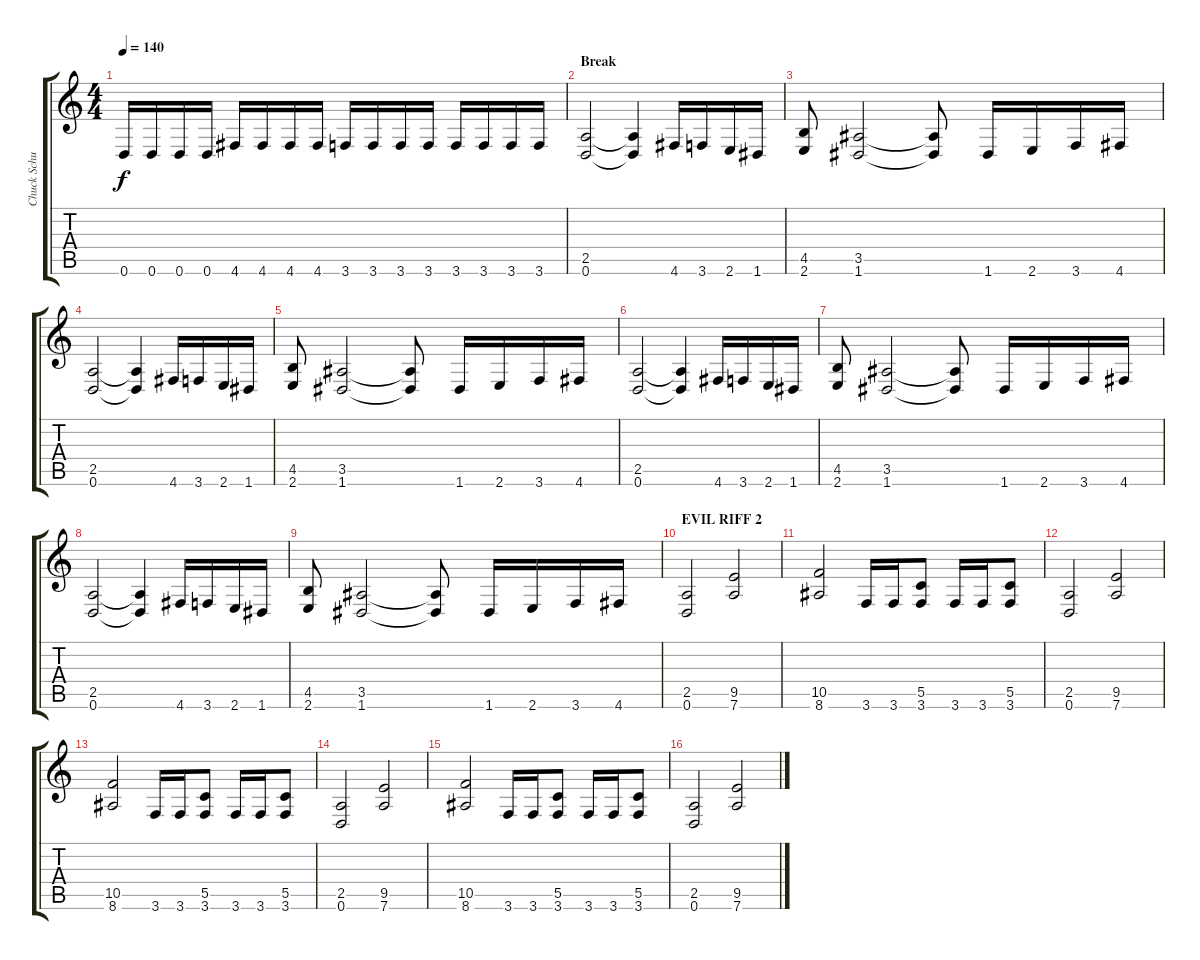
\track ("Chuck Schuldiner" "Chuck Schu") {instrument distortionguitar}
\staff {score tabs}
\tuning (D4 A3 F3 C3 G2 D2) {hide}
\ts (4 4)
\tempo 140
\clef g2
\ks c
0.6.16{dy f} 0.6.16 0.6.16 0.6.16 4.6.16 4.6.16 4.6.16 4.6.16 3.6.16 3.6.16 3.6.16 3.6.16 3.6.16 3.6.16 3.6.16 3.6.16 |
\section ("" "Break")
(2.5 0.6).2 (2.5{t} 0.6{t}).4 4.6.16 3.6.16 2.6.16 1.6.16 |
(4.5 2.6).8 (3.5 1.6).2 (3.5{t} 1.6{t}).8 1.6.16 2.6.16 3.6.16 4.6.16 |
(2.5 0.6).2 (2.5{t} 0.6{t}).4 4.6.16 3.6.16 2.6.16 1.6.16 |
(4.5 2.6).8 (3.5 1.6).2 (3.5{t} 1.6{t}).8 1.6.16 2.6.16 3.6.16 4.6.16 |
(2.5 0.6).2 (2.5{t} 0.6{t}).4 4.6.16 3.6.16 2.6.16 1.6.16 |
(4.5 2.6).8 (3.5 1.6).2 (3.5{t} 1.6{t}).8 1.6.16 2.6.16 3.6.16 4.6.16 |
(2.5 0.6).2 (2.5{t} 0.6{t}).4 4.6.16 3.6.16 2.6.16 1.6.16 |
(4.5 2.6).8 (3.5 1.6).2 (3.5{t} 1.6{t}).8 1.6.16 2.6.16 3.6.16 4.6.16 |
\section ("" "EVIL RIFF 2")
(2.5 0.6).2 (9.5 7.6).2 |
(10.5 8.6).2 3.6.16 3.6.16 (5.5 3.6).8 3.6.16 3.6.16 (5.5 3.6).8 |
(2.5 0.6).2 (9.5 7.6).2 |
(10.5 8.6).2 3.6.16 3.6.16 (5.5 3.6).8 3.6.16 3.6.16 (5.5 3.6).8 |
(2.5 0.6).2 (9.5 7.6).2 |
(10.5 8.6).2 3.6.16 3.6.16 (5.5 3.6).8 3.6.16 3.6.16 (5.5 3.6).8 |
(2.5 0.6).2 (9.5 7.6).2
